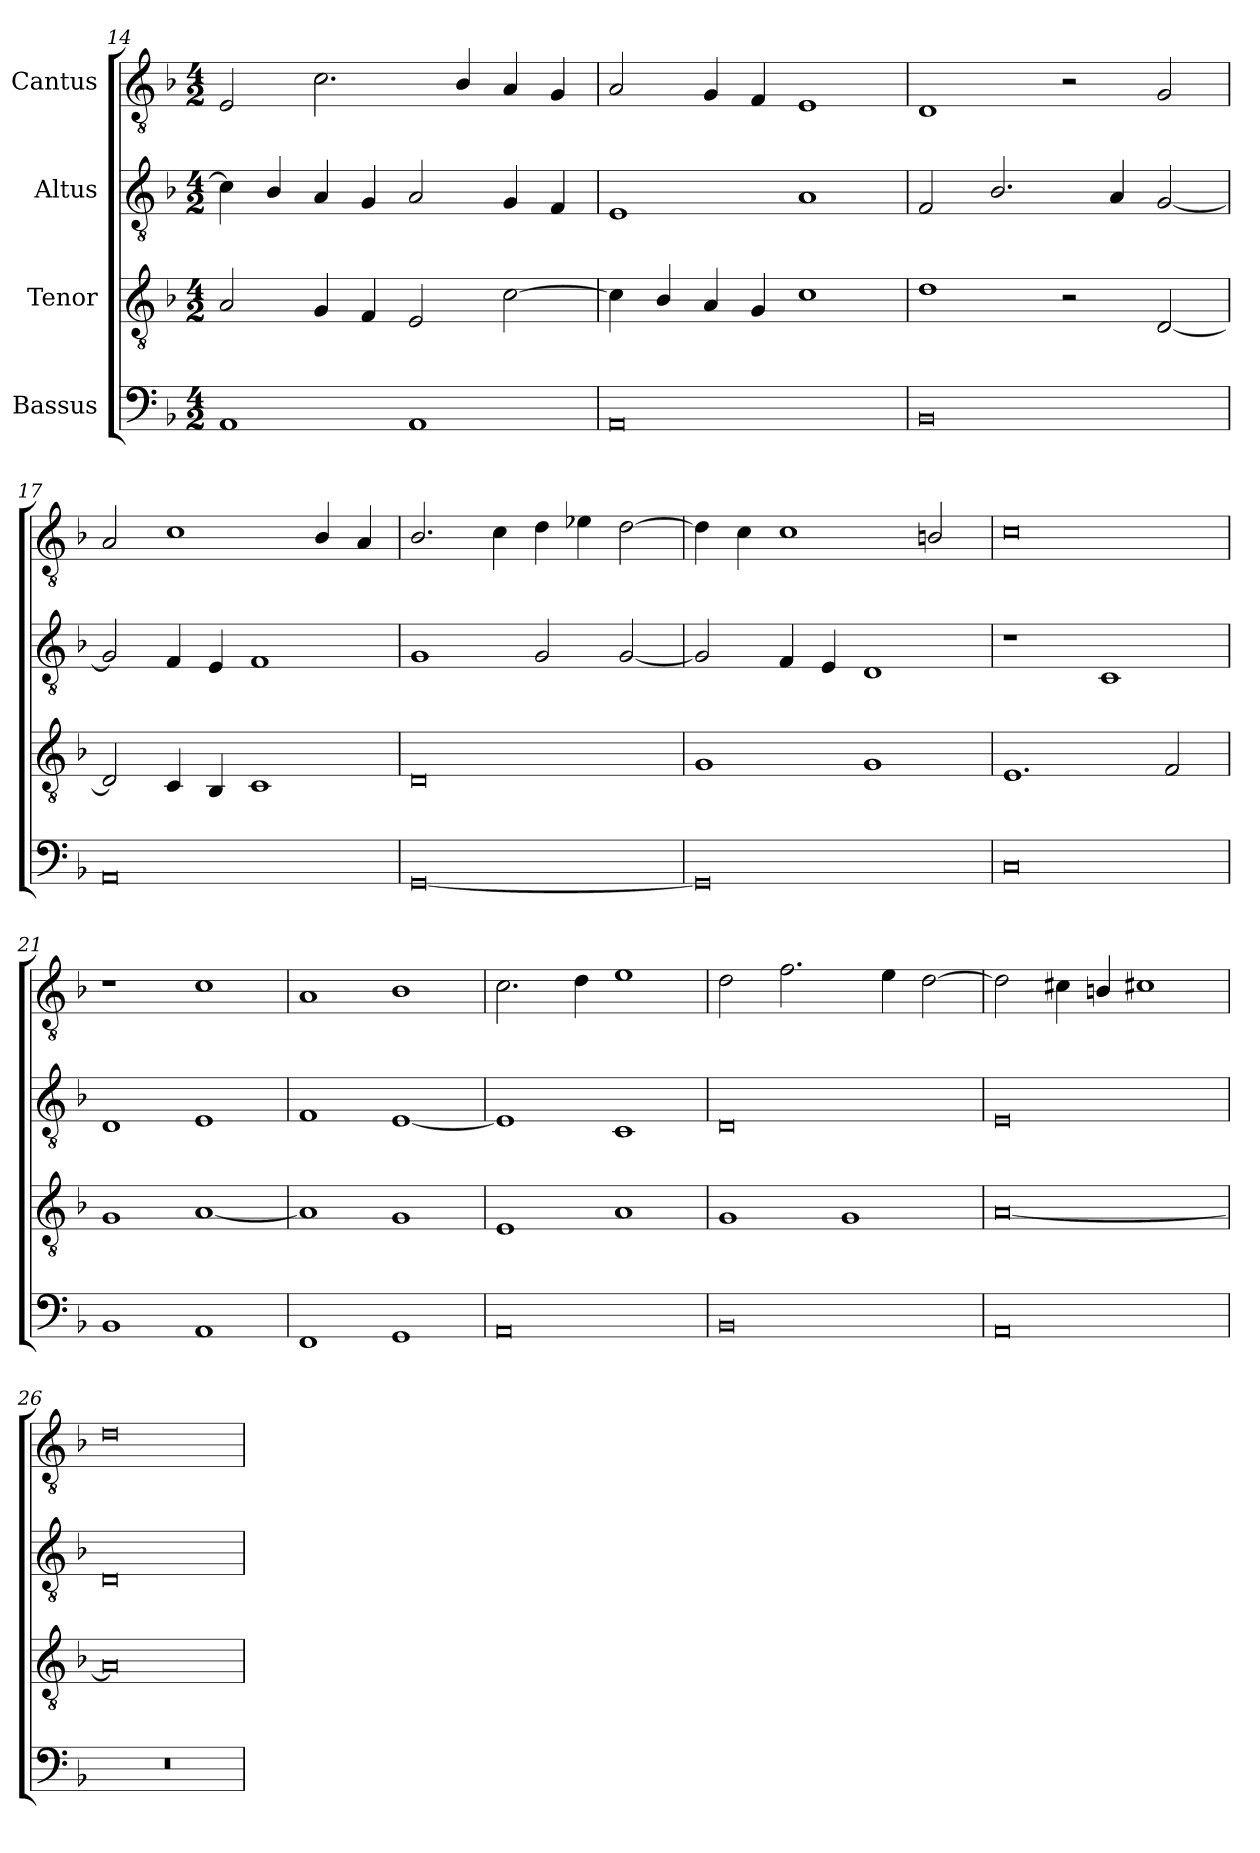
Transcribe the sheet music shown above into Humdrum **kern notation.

**kern	**kern	**kern	**kern
*part4	*part3	*part2	*part1
*staff4	*staff3	*staff2	*staff1
*I"Bassus	*I"Tenor	*I"Altus	*I"Cantus
*clefF4	*clefGv2	*clefGv2	*clefGv2
*k[b-]	*k[b-]	*k[b-]	*k[b-]
*M4/2	*M4/2	*M4/2	*M4/2
=14	=14	=14	=14
1AA/	2A/	4c\]	2E/
.	.	4B-/	.
.	4G/	4A/	2.c\
.	4F/	4G/	.
1AA/	2E/	2A/	.
.	.	.	4B-/
.	[2c\	4G/	4A/
.	.	4F/	4G/
=15	=15	=15	=15
0AA/	4c\]	1E/	2A/
.	4B-/	.	.
.	4A/	.	4G/
.	4G/	.	4F/
.	1c\	1A/	1E/
=16	=16	=16	=16
0BB-/	1d\	2F/	1D/
.	.	2.B-/	.
.	2r	.	2r
.	.	4A/	.
.	[2D/	[2G/	2G/
=17	=17	=17	=17
0AA/	2D/]	2G/]	2A/
.	4C/	4F/	1c\
.	4BB-/	4E/	.
.	1C/	1F/	.
.	.	.	4B-/
.	.	.	4A/
=18	=18	=18	=18
[0GG/	0D/	1G/	2.B-/
.	.	.	4c\
.	.	2G/	4d\
.	.	.	4e-X\
.	.	[2G/	[2d\
=19	=19	=19	=19
0GG/]	1G/	2G/]	4d\]
.	.	.	4c\
.	.	4F/	1c\
.	.	4E/	.
.	1G/	1D/	.
.	.	.	2Bn/
=20	=20	=20	=20
0C/	1.E/	1r	0c\
.	.	1C/	.
.	2F/	.	.
=21	=21	=21	=21
1BB-/	1G/	1D/	1r
1AA/	[1A/	1E/	1c\
=22	=22	=22	=22
1FF/	1A/]	1F/	1A/
1GG/	1G/	[1E/	1B-/
=23	=23	=23	=23
0AA/	1E/	1E/]	2.c\
.	.	.	4d\
.	1A/	1C/	1e\
=24	=24	=24	=24
0BB-/	1G/	0D/	2d\
.	.	.	2.f\
.	1G/	.	.
.	.	.	4e\
.	.	.	[2d\
=25	=25	=25	=25
0AA/	[0A/	0E/	2d\]
.	.	.	4c#X\
.	.	.	4Bn/
.	.	.	1c#X\
=26	=26	=26	=26
0r	0A/]	0D/	0d\
=	=	=	=
*-	*-	*-	*-
